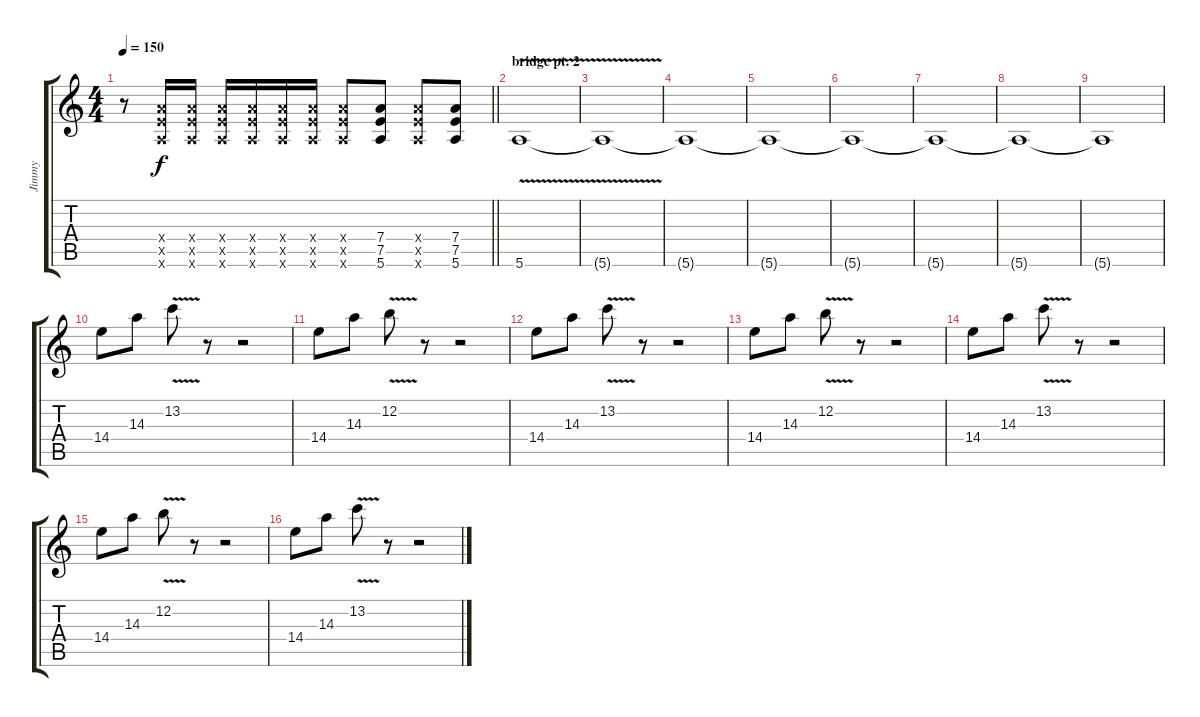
\track ("Jimmy" "Jimmy") {instrument electricguitarclean}
\staff {score tabs}
\tuning (E4 B3 G3 D3 A2 E2) {hide}
\ts (4 4)
\tempo 150
\clef g2
\barLineRight lightlight
\ks c
r.8{dy f} (7.4{x} 7.5{x} 5.6{x}).16 (7.4{x} 7.5{x} 5.6{x}).16 (7.4{x} 7.5{x} 5.6{x}).16 (7.4{x} 7.5{x} 5.6{x}).16 (7.4{x} 7.5{x} 5.6{x}).16 (7.4{x} 7.5{x} 5.6{x}).16 (7.4{x} 7.5{x} 5.6{x}).8 (7.4 7.5 5.6).8 (7.4{x} 7.5{x} 5.6{x}).8 (7.4 7.5 5.6).8 |
\section ("" "bridge pt. 2")
5.6{v}.1 |
5.6{t}.1 |
5.6{t}.1 |
5.6{t}.1 |
5.6{t}.1 |
5.6{t}.1 |
5.6{t}.1 |
5.6{t}.1 |
14.4.8{instrument electricguitarclean} 14.3.8 13.2{v}.8 r.8 r.2 |
14.4.8 14.3.8 12.2{v}.8 r.8 r.2 |
14.4.8 14.3.8 13.2{v}.8 r.8 r.2 |
14.4.8 14.3.8 12.2{v}.8 r.8 r.2 |
14.4.8 14.3.8 13.2{v}.8 r.8 r.2 |
14.4.8 14.3.8 12.2{v}.8 r.8 r.2 |
14.4.8 14.3.8 13.2{v}.8 r.8 r.2
